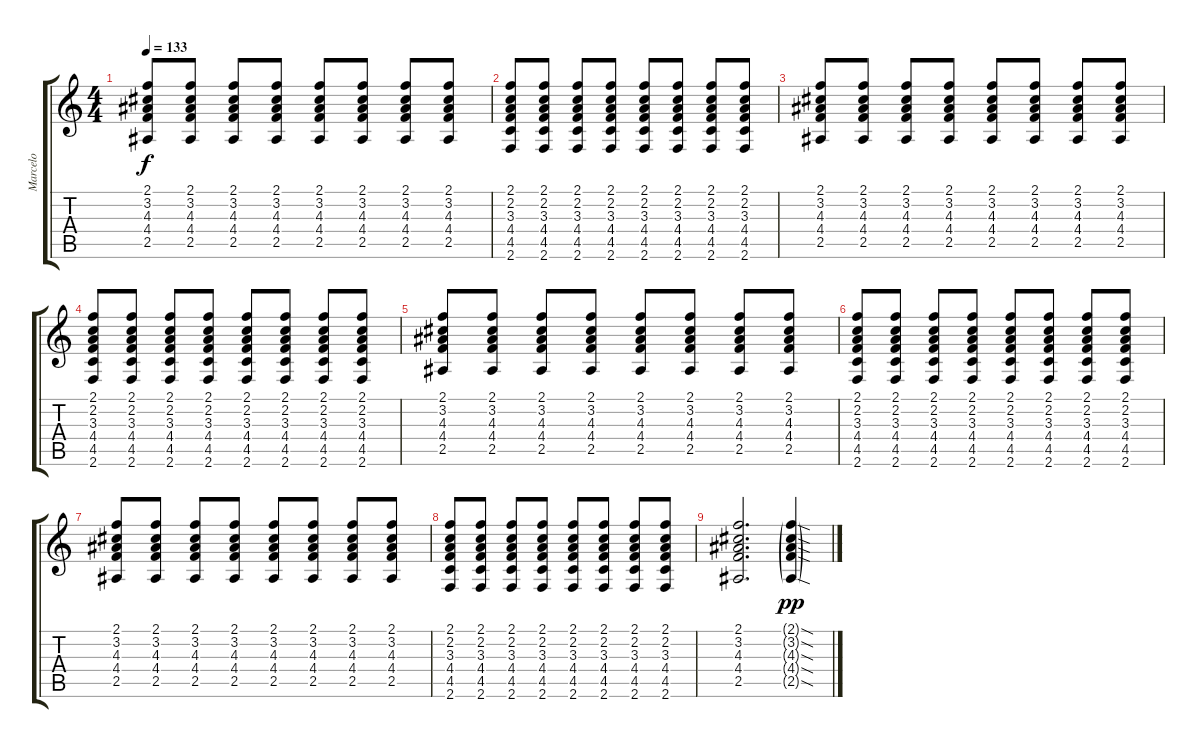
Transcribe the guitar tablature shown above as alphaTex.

\track ("Marcelo" "Marcelo") {instrument overdrivenguitar}
\staff {score tabs}
\tuning (Eb4 Bb3 Gb3 Db3 Ab2 Eb2) {hide}
\ts (4 4)
\tempo 133
\clef g2
\ks c
(2.1 3.2 4.3 4.4 2.5).8{dy f} (2.1 3.2 4.3 4.4 2.5).8 (2.1 3.2 4.3 4.4 2.5).8 (2.1 3.2 4.3 4.4 2.5).8 (2.1 3.2 4.3 4.4 2.5).8 (2.1 3.2 4.3 4.4 2.5).8 (2.1 3.2 4.3 4.4 2.5).8 (2.1 3.2 4.3 4.4 2.5).8 |
(2.1 2.2 3.3 4.4 4.5 2.6).8 (2.1 2.2 3.3 4.4 4.5 2.6).8 (2.1 2.2 3.3 4.4 4.5 2.6).8 (2.1 2.2 3.3 4.4 4.5 2.6).8 (2.1 2.2 3.3 4.4 4.5 2.6).8 (2.1 2.2 3.3 4.4 4.5 2.6).8 (2.1 2.2 3.3 4.4 4.5 2.6).8 (2.1 2.2 3.3 4.4 4.5 2.6).8 |
(2.1 3.2 4.3 4.4 2.5).8 (2.1 3.2 4.3 4.4 2.5).8 (2.1 3.2 4.3 4.4 2.5).8 (2.1 3.2 4.3 4.4 2.5).8 (2.1 3.2 4.3 4.4 2.5).8 (2.1 3.2 4.3 4.4 2.5).8 (2.1 3.2 4.3 4.4 2.5).8 (2.1 3.2 4.3 4.4 2.5).8 |
(2.1 2.2 3.3 4.4 4.5 2.6).8 (2.1 2.2 3.3 4.4 4.5 2.6).8 (2.1 2.2 3.3 4.4 4.5 2.6).8 (2.1 2.2 3.3 4.4 4.5 2.6).8 (2.1 2.2 3.3 4.4 4.5 2.6).8 (2.1 2.2 3.3 4.4 4.5 2.6).8 (2.1 2.2 3.3 4.4 4.5 2.6).8 (2.1 2.2 3.3 4.4 4.5 2.6).8 |
(2.1 3.2 4.3 4.4 2.5).8 (2.1 3.2 4.3 4.4 2.5).8 (2.1 3.2 4.3 4.4 2.5).8 (2.1 3.2 4.3 4.4 2.5).8 (2.1 3.2 4.3 4.4 2.5).8 (2.1 3.2 4.3 4.4 2.5).8 (2.1 3.2 4.3 4.4 2.5).8 (2.1 3.2 4.3 4.4 2.5).8 |
(2.1 2.2 3.3 4.4 4.5 2.6).8 (2.1 2.2 3.3 4.4 4.5 2.6).8 (2.1 2.2 3.3 4.4 4.5 2.6).8 (2.1 2.2 3.3 4.4 4.5 2.6).8 (2.1 2.2 3.3 4.4 4.5 2.6).8 (2.1 2.2 3.3 4.4 4.5 2.6).8 (2.1 2.2 3.3 4.4 4.5 2.6).8 (2.1 2.2 3.3 4.4 4.5 2.6).8 |
(2.1 3.2 4.3 4.4 2.5).8 (2.1 3.2 4.3 4.4 2.5).8 (2.1 3.2 4.3 4.4 2.5).8 (2.1 3.2 4.3 4.4 2.5).8 (2.1 3.2 4.3 4.4 2.5).8 (2.1 3.2 4.3 4.4 2.5).8 (2.1 3.2 4.3 4.4 2.5).8 (2.1 3.2 4.3 4.4 2.5).8 |
(2.1 2.2 3.3 4.4 4.5 2.6).8 (2.1 2.2 3.3 4.4 4.5 2.6).8 (2.1 2.2 3.3 4.4 4.5 2.6).8 (2.1 2.2 3.3 4.4 4.5 2.6).8 (2.1 2.2 3.3 4.4 4.5 2.6).8 (2.1 2.2 3.3 4.4 4.5 2.6).8 (2.1 2.2 3.3 4.4 4.5 2.6).8 (2.1 2.2 3.3 4.4 4.5 2.6).8 |
(2.1 3.2 4.3 4.4 2.5).2{d} (2.1{sod g} 3.2{sod g} 4.3{sod g} 4.4{sod g} 2.5{sod g}).4{dy pp}
